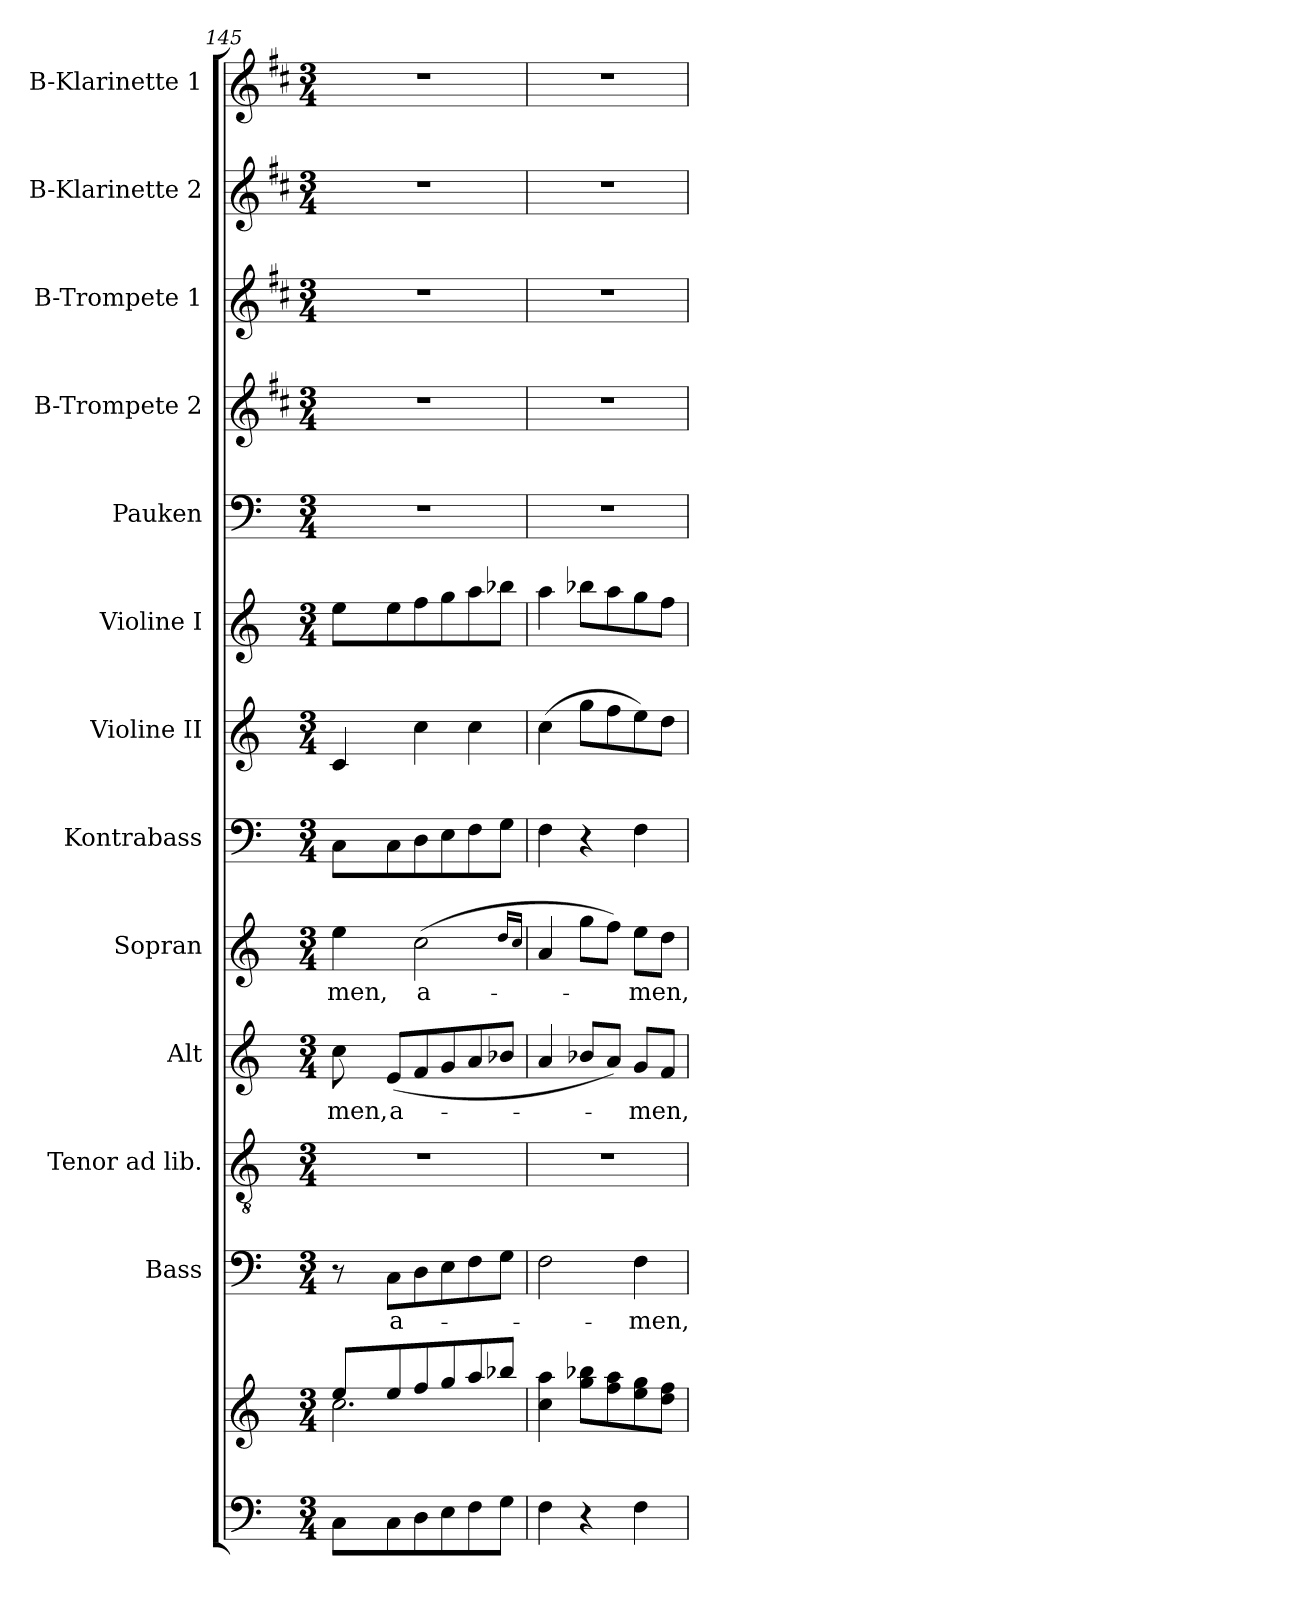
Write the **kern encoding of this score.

**kern	**kern	**kern	**text	**kern	**kern	**text	**kern	**text	**kern	**kern	**kern	**kern	**kern	**kern	**kern	**kern
*part13	*part13	*part12	*part12	*part11	*part10	*part10	*part9	*part9	*part8	*part7	*part6	*part5	*part4	*part3	*part2	*part1
*staff14	*staff13	*staff12	*staff12	*staff11	*staff10	*staff10	*staff9	*staff9	*staff8	*staff7	*staff6	*staff5	*staff4	*staff3	*staff2	*staff1
*	*	*I"Bass	*	*I"Tenor ad lib.	*I"Alt	*	*I"Sopran	*	*I"Kontrabass	*I"Violine II	*I"Violine I	*I"Pauken	*I"B-Trompete 2	*I"B-Trompete 1	*I"B-Klarinette 2	*I"B-Klarinette 1
*	*	*I'B.	*	*I'T.	*I'A.	*	*I'S.	*	*I'Kb.	*I'Vl. II	*I'Vl. I	*I'Pk.	*I'Trp. 2	*I'Trp. 1	*I'B Kl. 2	*I'B Kl. 1
*clefF4	*clefG2	*clefF4	*	*clefGv2	*clefG2	*	*clefG2	*	*clefF4	*clefG2	*clefG2	*clefF4	*clefG2	*clefG2	*clefG2	*clefG2
*	*	*	*	*	*	*	*	*	*ITrd7c12	*	*	*	*ITrd1c2	*ITrd1c2	*ITrd1c2	*ITrd1c2
*k[]	*k[]	*k[]	*	*k[]	*k[]	*	*k[]	*	*k[]	*k[]	*k[]	*k[]	*k[]	*k[]	*k[]	*k[]
*C:	*C:	*C:	*	*C:	*C:	*	*C:	*	*C:	*C:	*C:	*C:	*C:	*C:	*C:	*C:
*M3/4	*M3/4	*M3/4	*	*M3/4	*M3/4	*	*M3/4	*	*M3/4	*M3/4	*M3/4	*M3/4	*M3/4	*M3/4	*M3/4	*M3/4
=145	=145	=145	=145	=145	=145	=145	=145	=145	=145	=145	=145	=145	=145	=145	=145	=145
*	*^	*	*	*	*	*	*	*	*	*	*	*	*	*	*	*
!	!	!	!	!	!	!	!LO:LY:b	!	!LO:LY:b	!	!	!	!	!	!	!	!
8C\L	8ee/L	2.cc\	8r	.	2.r	8cc\	-men,	4ee\	-men,	8CC\L	4c/	8ee\L	2.r	2.r	2.r	2.r	2.r
!	!	!	!	!LO:LY:b	!	!	!LO:LY:b	!	!	!	!	!	!	!	!	!	!
8C\	8ee/	.	8C\L	a-	.	(<8e/L	a-	.	.	8CC\	.	8ee\	.	.	.	.	.
!	!	!	!	!	!	!	!	!	!LO:LY:b	!	!	!	!	!	!	!	!
8D\	8ff/	.	8D\	.	.	8f/	.	(>2cc\	a-	8DD\	4cc\	8ff\	.	.	.	.	.
8E\	8gg/	.	8E\	.	.	8g/	.	.	.	8EE\	.	8gg\	.	.	.	.	.
8F\	8aa/	.	8F\	.	.	8a/	.	.	.	8FF\	4cc\	8aa\	.	.	.	.	.
8G\J	8bb-X/J	.	8G\J	.	.	8b-X/J	.	.	.	8GG\J	.	8bb-X\J	.	.	.	.	.
*	*v	*v	*	*	*	*	*	*	*	*	*	*	*	*	*	*	*
.	.	.	.	.	.	.	16qdd/LL	.	.	.	.	.	.	.	.	.
.	.	.	.	.	.	.	16qcc/JJ	.	.	.	.	.	.	.	.	.
=146	=146	=146	=146	=146	=146	=146	=146	=146	=146	=146	=146	=146	=146	=146	=146	=146
4F\	4cc\ 4aa\	2F\	.	2.r	4a/	.	4a/	.	4FF\	(>4cc\	4aa\	2.r	2.r	2.r	2.r	2.r
4r	8gg\ 8bb-X\L	.	.	.	8b-X/L	.	8gg\L	.	4r	8gg\L	8bb-X\L	.	.	.	.	.
.	8ff\ 8aa\	.	.	.	8a/J)	.	8ff\J)	.	.	8ff\	8aa\	.	.	.	.	.
!	!	!	!LO:LY:b	!	!	!LO:LY:b	!	!LO:LY:b	!	!	!	!	!	!	!	!
4F\	8ee\ 8gg\	4F\	-men,	.	8g/L	-men,	8ee\L	-men,	4FF\	8ee\)	8gg\	.	.	.	.	.
.	8dd\ 8ff\J	.	.	.	8f/J	.	8dd\J	.	.	8dd\J	8ff\J	.	.	.	.	.
=	=	=	=	=	=	=	=	=	=	=	=	=	=	=	=	=
*-	*-	*-	*-	*-	*-	*-	*-	*-	*-	*-	*-	*-	*-	*-	*-	*-
